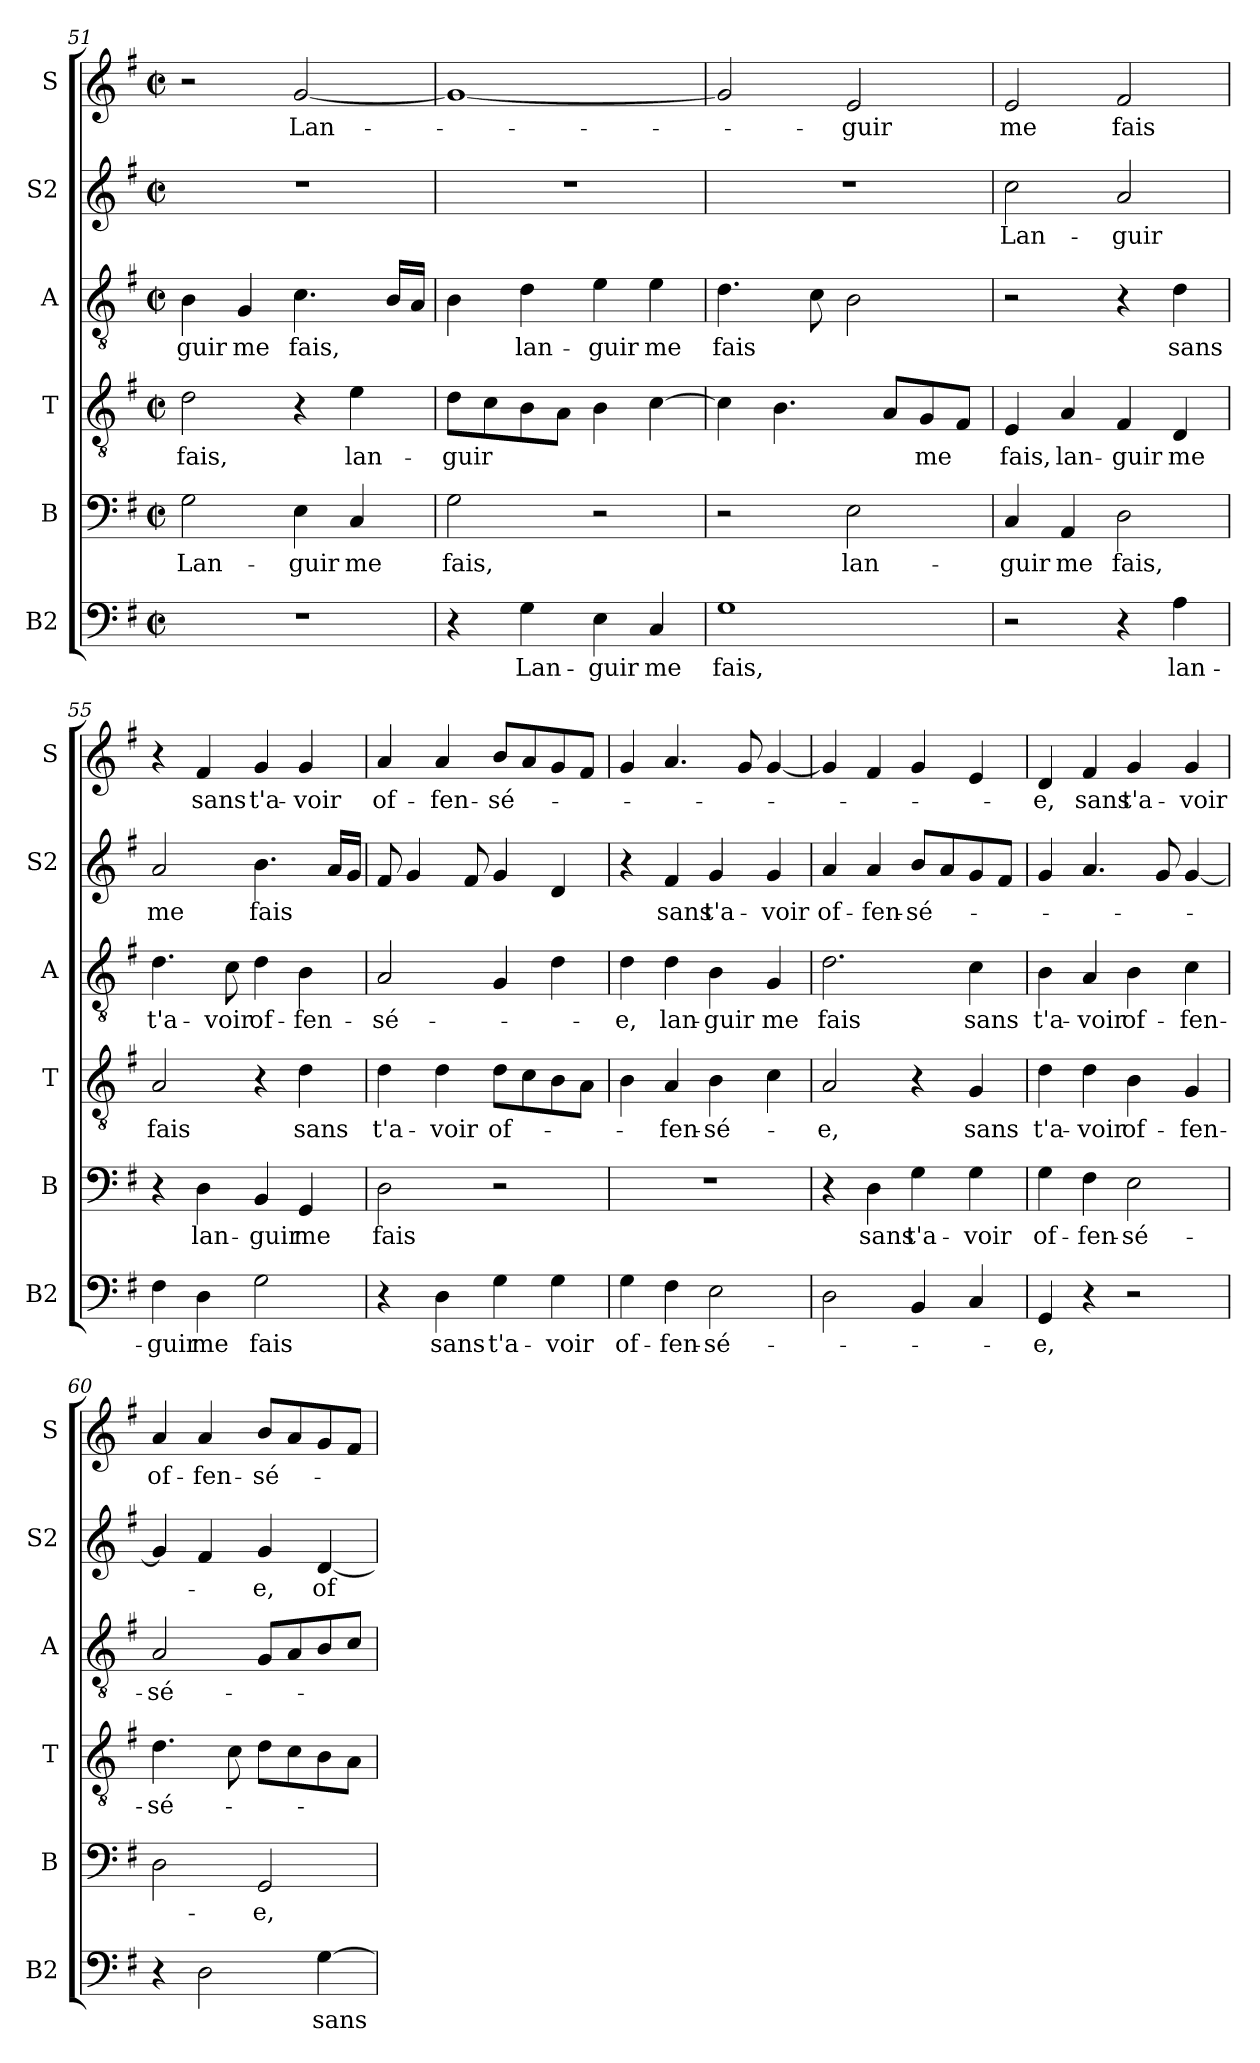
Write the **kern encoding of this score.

**kern	**text	**kern	**text	**kern	**text	**kern	**text	**kern	**text	**kern	**text
*part6	*part6	*part5	*part5	*part4	*part4	*part3	*part3	*part2	*part2	*part1	*part1
*staff6	*staff6	*staff5	*staff5	*staff4	*staff4	*staff3	*staff3	*staff2	*staff2	*staff1	*staff1
*I"B2	*	*I"B	*	*I"T	*	*I"A	*	*I"S2	*	*I"S	*
*I'B2	*	*I'B	*	*I'T	*	*I'A	*	*I'S2	*	*I'S	*
!!LO:LB:g=z
*clefF4	*	*clefF4	*	*clefGv2	*	*clefGv2	*	*clefG2	*	*clefG2	*
*k[f#]	*	*k[f#]	*	*k[f#]	*	*k[f#]	*	*k[f#]	*	*k[f#]	*
*M2/2	*	*M2/2	*	*M2/2	*	*M2/2	*	*M2/2	*	*M2/2	*
*met(c|)	*	*met(c|)	*	*met(c|)	*	*met(c|)	*	*met(c|)	*	*met(c|)	*
=51	=51	=51	=51	=51	=51	=51	=51	=51	=51	=51	=51
!	!	!	!LO:LY:b	!	!LO:LY:b	!	!LO:LY:b	!	!	!	!
1r	.	2G\	Lan-	2d\	fais,	4B\	-guir	1r	.	2r	.
!	!	!	!	!	!	!	!LO:LY:b	!	!	!	!
.	.	.	.	.	.	4G/	me	.	.	.	.
!	!	!	!LO:LY:b	!	!	!	!LO:LY:b	!	!	!	!LO:LY:b
.	.	4E\	-guir	4r	.	4.c\	fais,	.	.	[2g/	Lan-
!	!	!	!LO:LY:b	!	!LO:LY:b	!	!	!	!	!	!
.	.	4C/	me	4e\	lan-	.	.	.	.	.	.
.	.	.	.	.	.	16B/LL	.	.	.	.	.
.	.	.	.	.	.	16A/JJ	.	.	.	.	.
=52	=52	=52	=52	=52	=52	=52	=52	=52	=52	=52	=52
!	!	!	!LO:LY:b	!	!LO:LY:b	!	!	!	!	!	!
4r	.	2G\	fais,	8d\L	-guir	4B\	.	1r	.	1g_	.
.	.	.	.	8c\	.	.	.	.	.	.	.
!	!LO:LY:b	!	!	!	!	!	!LO:LY:b	!	!	!	!
4G\	Lan-	.	.	8B\	.	4d\	lan-	.	.	.	.
.	.	.	.	8A\J	.	.	.	.	.	.	.
!	!LO:LY:b	!	!	!	!	!	!LO:LY:b	!	!	!	!
4E\	-guir	2r	.	4B\	.	4e\	-guir	.	.	.	.
!	!LO:LY:b	!	!	!	!	!	!LO:LY:b	!	!	!	!
4C/	me	.	.	[4c\	.	4e\	me	.	.	.	.
=53	=53	=53	=53	=53	=53	=53	=53	=53	=53	=53	=53
!	!LO:LY:b	!	!	!	!	!	!LO:LY:b	!	!	!	!
1G	fais,	2r	.	4c\]	.	4.d\	fais	1r	.	2g/]	.
.	.	.	.	4.B\	.	.	.	.	.	.	.
.	.	.	.	.	.	8c\	.	.	.	.	.
!	!	!	!LO:LY:b	!	!	!	!	!	!	!	!LO:LY:b
.	.	2E\	lan-	.	.	2B\	.	.	.	2e/	-guir
.	.	.	.	8A/L	.	.	.	.	.	.	.
!	!	!	!	!	!LO:LY:b	!	!	!	!	!	!
.	.	.	.	8G/	me	.	.	.	.	.	.
.	.	.	.	8F#/J	.	.	.	.	.	.	.
=54	=54	=54	=54	=54	=54	=54	=54	=54	=54	=54	=54
!	!	!	!LO:LY:b	!	!LO:LY:b	!	!	!	!LO:LY:b	!	!LO:LY:b
2r	.	4C/	-guir	4E/	fais,	2r	.	2cc\	Lan-	2e/	me
!	!	!	!LO:LY:b	!	!LO:LY:b	!	!	!	!	!	!
.	.	4AA/	me	4A/	lan-	.	.	.	.	.	.
!	!	!	!LO:LY:b	!	!LO:LY:b	!	!	!	!LO:LY:b	!	!LO:LY:b
4r	.	2D\	fais,	4F#/	-guir	4r	.	2a/	-guir	2f#/	fais
!	!LO:LY:b	!	!	!	!LO:LY:b	!	!LO:LY:b	!	!	!	!
4A\	lan-	.	.	4D/	me	4d\	sans	.	.	.	.
!!LO:PB:g=z
=55	=55	=55	=55	=55	=55	=55	=55	=55	=55	=55	=55
!	!LO:LY:b	!	!	!	!LO:LY:b	!	!LO:LY:b	!	!LO:LY:b	!	!
4F#\	-guir	4r	.	2A/	fais	4.d\	t'a-	2a/	me	4r	.
!	!LO:LY:b	!	!LO:LY:b	!	!	!	!	!	!	!	!LO:LY:b
4D\	me	4D\	lan-	.	.	.	.	.	.	4f#/	sans
!	!	!	!	!	!	!	!LO:LY:b	!	!	!	!
.	.	.	.	.	.	8c\	-voir	.	.	.	.
!	!LO:LY:b	!	!LO:LY:b	!	!	!	!LO:LY:b	!	!LO:LY:b	!	!LO:LY:b
2G\	fais	4BB/	-guir	4r	.	4d\	of-	4.b\	fais	4g/	t'a-
!	!	!	!LO:LY:b	!	!LO:LY:b	!	!LO:LY:b	!	!	!	!LO:LY:b
.	.	4GG/	me	4d\	sans	4B\	-fen-	.	.	4g/	-voir
.	.	.	.	.	.	.	.	16a/LL	.	.	.
.	.	.	.	.	.	.	.	16g/JJ	.	.	.
=56	=56	=56	=56	=56	=56	=56	=56	=56	=56	=56	=56
!	!	!	!LO:LY:b	!	!LO:LY:b	!	!LO:LY:b	!	!	!	!LO:LY:b
4r	.	2D\	fais	4d\	t'a-	2A/	-sé-	8f#/	.	4a/	of-
.	.	.	.	.	.	.	.	4g/	.	.	.
!	!LO:LY:b	!	!	!	!LO:LY:b	!	!	!	!	!	!LO:LY:b
4D\	sans	.	.	4d\	-voir	.	.	.	.	4a/	-fen-
.	.	.	.	.	.	.	.	8f#/	.	.	.
!	!LO:LY:b	!	!	!	!LO:LY:b	!	!	!	!	!	!LO:LY:b
4G\	t'a-	2r	.	8d\L	of-	4G/	.	4g/	.	8b/L	-sé-
.	.	.	.	8c\	.	.	.	.	.	8a/	.
!	!LO:LY:b	!	!	!	!	!	!	!	!	!	!
4G\	-voir	.	.	8B\	.	4d\	.	4d/	.	8g/	.
.	.	.	.	8A\J	.	.	.	.	.	8f#/J	.
=57	=57	=57	=57	=57	=57	=57	=57	=57	=57	=57	=57
!	!LO:LY:b	!	!	!	!	!	!LO:LY:b	!	!	!	!
4G\	of-	1r	.	4B\	.	4d\	-e,	4r	.	4g/	.
!	!LO:LY:b	!	!	!	!LO:LY:b	!	!LO:LY:b	!	!LO:LY:b	!	!
4F#\	-fen-	.	.	4A/	-fen-	4d\	lan-	4f#/	sans	4.a/	.
!	!LO:LY:b	!	!	!	!LO:LY:b	!	!LO:LY:b	!	!LO:LY:b	!	!
2E\	-sé-	.	.	4B\	-sé-	4B\	-guir	4g/	t'a-	.	.
.	.	.	.	.	.	.	.	.	.	8g/	.
!	!	!	!	!	!	!	!LO:LY:b	!	!LO:LY:b	!	!
.	.	.	.	4c\	.	4G/	me	4g/	-voir	[4g/	.
=58	=58	=58	=58	=58	=58	=58	=58	=58	=58	=58	=58
!	!	!	!	!	!LO:LY:b	!	!LO:LY:b	!	!LO:LY:b	!	!
2D\	.	4r	.	2A/	-e,	2.d\	fais	4a/	of-	4g/]	.
!	!	!	!LO:LY:b	!	!	!	!	!	!LO:LY:b	!	!
.	.	4D\	sans	.	.	.	.	4a/	-fen-	4f#/	.
!	!	!	!LO:LY:b	!	!	!	!	!	!LO:LY:b	!	!
4BB/	.	4G\	t'a-	4r	.	.	.	8b/L	-sé-	4g/	.
.	.	.	.	.	.	.	.	8a/	.	.	.
!	!	!	!LO:LY:b	!	!LO:LY:b	!	!LO:LY:b	!	!	!	!
4C/	.	4G\	-voir	4G/	sans	4c\	sans	8g/	.	4e/	.
.	.	.	.	.	.	.	.	8f#/J	.	.	.
!!LO:LB:g=z
=59	=59	=59	=59	=59	=59	=59	=59	=59	=59	=59	=59
!	!LO:LY:b	!	!LO:LY:b	!	!LO:LY:b	!	!LO:LY:b	!	!	!	!LO:LY:b
4GG/	-e,	4G\	of-	4d\	t'a-	4B\	t'a-	4g/	.	4d/	-e,
!	!	!	!LO:LY:b	!	!LO:LY:b	!	!LO:LY:b	!	!	!	!LO:LY:b
4r	.	4F#\	-fen-	4d\	-voir	4A/	-voir	4.a/	.	4f#/	sans
!	!	!	!LO:LY:b	!	!LO:LY:b	!	!LO:LY:b	!	!	!	!LO:LY:b
2r	.	2E\	-sé-	4B\	of-	4B\	of-	.	.	4g/	t'a-
.	.	.	.	.	.	.	.	8g/	.	.	.
!	!	!	!	!	!LO:LY:b	!	!LO:LY:b	!	!	!	!LO:LY:b
.	.	.	.	4G/	-fen-	4c\	-fen-	[4g/	.	4g/	-voir
=60	=60	=60	=60	=60	=60	=60	=60	=60	=60	=60	=60
!	!	!	!	!	!LO:LY:b	!	!LO:LY:b	!	!	!	!LO:LY:b
4r	.	2D\	.	4.d\	-sé-	2A/	-sé-	4g/]	.	4a/	of-
!	!	!	!	!	!	!	!	!	!	!	!LO:LY:b
2D\	.	.	.	.	.	.	.	4f#/	.	4a/	-fen-
.	.	.	.	8c\	.	.	.	.	.	.	.
!	!	!	!LO:LY:b	!	!	!	!	!	!LO:LY:b	!	!LO:LY:b
.	.	2GG/	-e,	8d\L	.	8G/L	.	4g/	-e,	8b/L	-sé-
.	.	.	.	8c\	.	8A/	.	.	.	8a/	.
!	!LO:LY:b	!	!	!	!	!	!	!	!LO:LY:b	!	!
[4G\	sans	.	.	8B\	.	8B/	.	[4d/	of-	8g/	.
.	.	.	.	8A\J	.	8c/J	.	.	.	8f#/J	.
=	=	=	=	=	=	=	=	=	=	=	=
*-	*-	*-	*-	*-	*-	*-	*-	*-	*-	*-	*-
